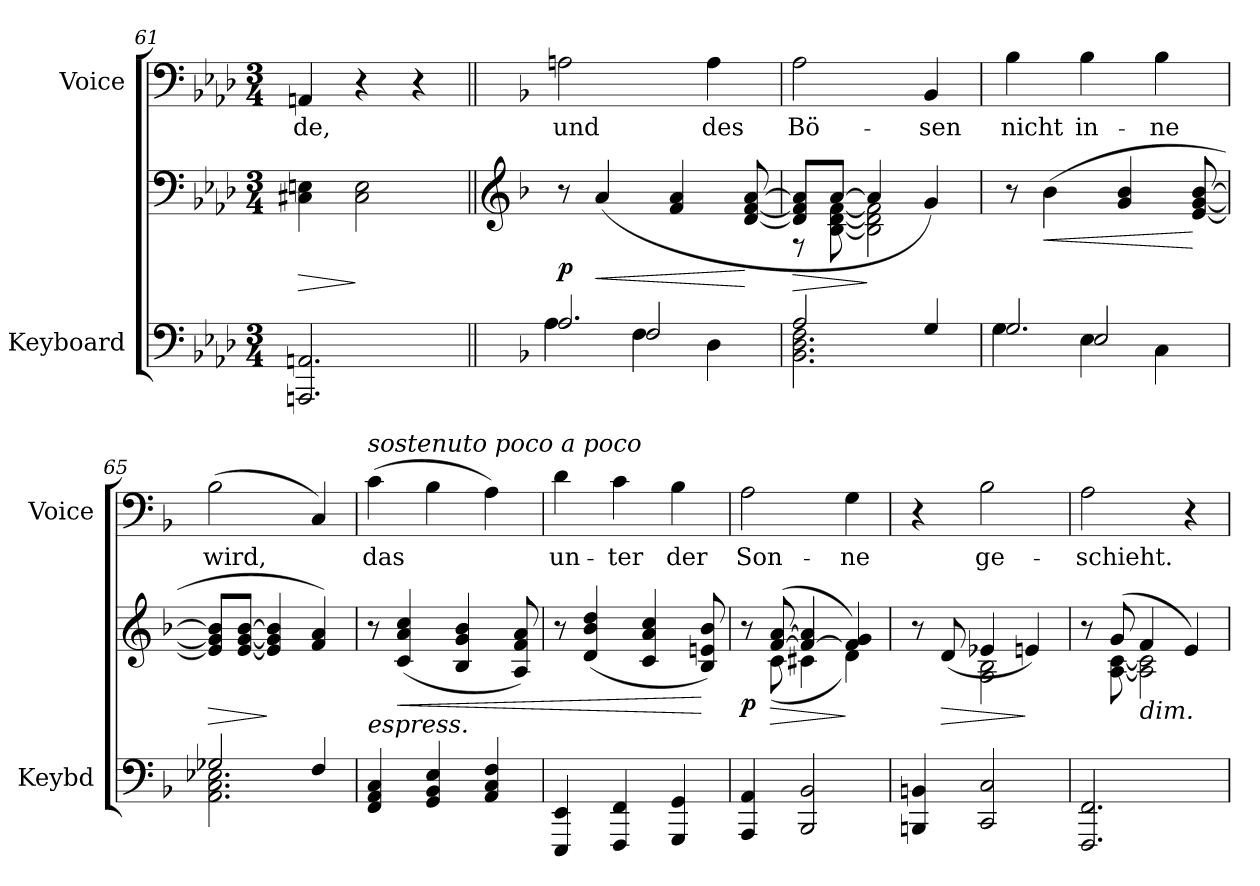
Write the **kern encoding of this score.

**kern	**kern	**dynam	**kern	**text
*part2	*part2	*part2	*part1	*part1
*staff3	*staff2	*staff2/3	*staff1	*staff1
*I"Keyboard	*	*	*I"Voice	*
*I'Keybd	*	*	*I'Voice	*
*clefF4	*clefF4	*	*clefF4	*
*k[b-e-a-d-]	*k[b-e-a-d-]	*	*k[b-e-a-d-]	*
*A-:	*A-:	*	*A-:	*
*M3/4	*M3/4	*	*M3/4	*
=61	=61	=61	=61	=61
!	!	!LO:HP:b	!	!
!	!	!	!	!LO:LY:b:color=#000000
2.AAAni/ 2.AAni	4C#Xi\ 4Eni	>	4AAni/	-de,
.	2C#i\ 2Ei	]	4r	.
.	.	.	4r	.
=62||	=62||	=62||	=62||	=62||
*	*clefG2	*	*	*
*k[b-]	*k[b-]	*	*k[b-]	*
*F:	*F:	*	*F:	*
*^	*	*	*	*
*	*^	*	*	*	*
!	!	!	!	!	!	!LO:LY:b:color=#000000
2.Ai/	4Ai\	4ryy	8r	p	2Ani\	und
!	!	!	!	!LO:HP:b	!	!
.	.	.	(4ai/	<	.	.
.	4Fi\	2Fi/	.	.	.	.
.	.	.	4fi/ 4ai	.	.	.
!	!	!	!	!	!	!LO:LY:b:color=#000000
.	4Di\	.	.	.	4Ai\	des
.	.	.	[8di/ [8fi [8ai	[	.	.
*	*v	*v	*	*	*	*
=63	=63	=63	=63	=63	=63
*	*	*^	*	*	*
!	!	!	!	!LO:HP:b	!	!
!	!	!	!	!	!	!LO:LY:b:color=#000000
2Ai/	2.BB-i\ 2.Di 2.Fi	8di]/ 8fi]/ 8ai]/L	8r	>	2Ai\	Bö-
.	.	[8ai/J	[8B-i\ [8di [8fi	.	.	.
.	.	4ai/]	2B-i\] 2di] 2fi]	]	.	.
!	!	!	!	!	!	!LO:LY:b:color=#000000
4Gi/	.	4gi/)	.	.	4BB-i/	-sen
*	*	*v	*v	*	*	*
=64	=64	=64	=64	=64	=64
*	*^	*	*	*	*
!	!	!	!	!	!	!LO:LY:b:color=#000000
2.Gi/	4Gi\	4ryy	8r	.	4B-i\	nicht
!	!	!	!	!LO:HP:b	!	!
.	.	.	(4b-i\	<	.	.
!	!	!	!	!	!	!LO:LY:b:color=#000000
.	4Ei\	2Ei/	.	.	4B-i\	in-
.	.	.	4gi/ 4b-i	.	.	.
!	!	!	!	!	!	!LO:LY:b:color=#000000
.	4Ci\	.	.	.	4B-i\	-ne
.	.	.	[8ei/ [8gi [8b-i	[	.	.
*	*v	*v	*	*	*	*
=65	=65	=65	=65	=65	=65
!	!	!	!LO:HP:b	!	!
!	!	!	!	!	!LO:LY:b:color=#000000
2G-Xi/	2.AAi\ 2.Ci 2.E-Xi	8ei]/ 8gi]/ 8b-i]/L	>	(2B-i\	wird,
.	.	[8ei/ [8gi/ [8b-i/J	.	.	.
.	.	4ei/] 4gi] 4b-i]	]	.	.
4Fi/	.	4fi/ 4ai)	.	4Ci/)	.
*v	*v	*	*	*	*
!!LO:LB:g=z
=66	=66	=66	=66	=66
!	!	!	!LO:TX:a:i:t=sostenuto poco a poco	!
!	!LO:TX:b:i:t=espress.	!	!	!
!	!	!	!	!LO:LY:b:color=#000000
4FFi/ 4AAi 4Ci	8r	.	(4ci\	das
!	!	!LO:HP:b	!	!
.	(4ci/ 4ai 4cci	<	.	.
4GGi/ 4BB-i 4Ei	.	.	4B-i\	.
.	4B-i/ 4gi 4b-i	.	.	.
4AAi/ 4Ci 4Fi	.	.	4Ai\)	.
.	8Ai/ 8fi 8ai)	.	.	.
=67	=67	=67	=67	=67
!	!	!	!	!LO:LY:b:color=#000000
4EEEi/ 4EEi	8r	.	4di\	un-
.	(4di/ 4b-i 4ddi	.	.	.
!	!	!	!	!LO:LY:b:color=#000000
4FFFi/ 4FFi	.	.	4ci\	-ter
.	4ci/ 4ai 4cci	.	.	.
!	!	!	!	!LO:LY:b:color=#000000
4GGGi/ 4GGi	.	.	4B-i\	der
.	8B-i/ 8eni 8b-i)	[	.	.
=68	=68	=68	=68	=68
*	*^	*	*	*
!	!	!	!	!	!LO:LY:b:color=#000000
4AAAi/ 4AAi	8r	8ryy	p	2Ai\	Son-
!	!	!	!LO:HP:b	!	!
.	([8fi/ [8ai	(8ci\	>	.	.
2BBB-i/ 2BB-i	4fi/_ 4ai]	4c#Xi\	.	.	.
!	!	!	!	!	!LO:LY:b:color=#000000
.	4fi/] 4gi)	4di\)	]	4Gi\	-ne
=69	=69	=69	=69	=69	=69
4BBBni/ 4BBni	8r	4ryy	.	4r	.
!	!	!	!LO:HP:b	!	!
.	(8di/	.	>	.	.
!	!	!	!	!	!LO:LY:b:color=#000000
2CCi/ 2Ci	4e-Xi/	2Gi\ 2B-i	.	2B-i\	ge-
.	4eni/)	.	]	.	.
=70	=70	=70	=70	=70	=70
!	!	!	!	!	!LO:LY:b:color=#000000
2.FFFi/ 2.FFi	8r	8ryy	.	2Ai\	-schieht.
.	(8gi/	[8Ai\ [8ci	.	.	.
!	!LO:TX:b:i:t=dim.	!	!	!	!
.	4fi/	2Ai\] 2ci]	.	.	.
.	4ei/)	.	.	4r	.
*	*v	*v	*	*	*
=	=	=	=	=
*-	*-	*-	*-	*-
